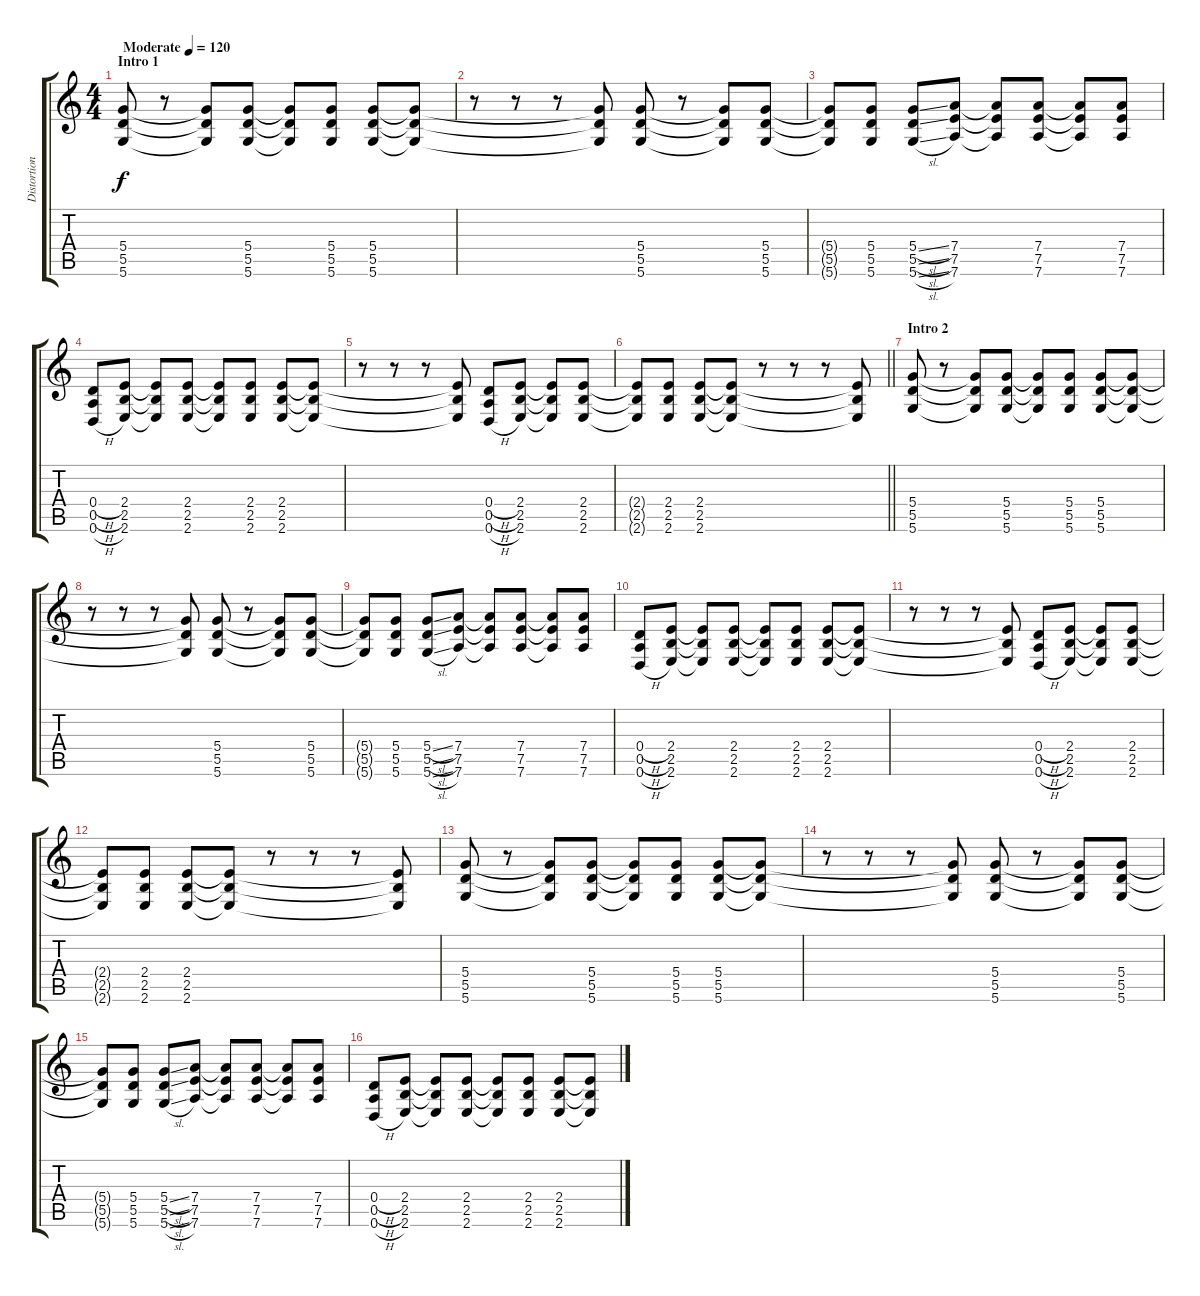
\track ("Distortion 1" "Distortion") {instrument distortionguitar}
\staff {score tabs}
\tuning (E4 B3 G3 D3 A2 D2) {hide}
\ts (4 4)
\section ("" "Intro 1")
\tempo (120 "Moderate")
\tempo 174
\tempo (120 "Moderate")
\clef g2
\ks c
(5.4 5.5 5.6).8{dy f instrument distortionguitar} r.8 (5.4{t} 5.5{t} 5.6{t}).8 (5.4 5.5 5.6).8 (5.4{t} 5.5{t} 5.6{t}).8 (5.4 5.5 5.6).8 (5.4 5.5 5.6).8 (5.4{t} 5.5{t} 5.6{t}).8 |
r.8 r.8 r.8 (5.4{t} 5.5{t} 5.6{t}).8 (5.4 5.5 5.6).8 r.8 (5.4{t} 5.5{t} 5.6{t}).8 (5.4 5.5 5.6).8 |
(5.4{t} 5.5{t} 5.6{t}).8 (5.4 5.5 5.6).8 (5.4{sl} 5.5{sl} 5.6{sl}).8 (7.4 7.5 7.6).8 (7.4{t} 7.5{t} 7.6{t}).8 (7.4 7.5 7.6).8 (7.4{t} 7.5{t} 7.6{t}).8 (7.4 7.5 7.6).8 |
(0.4{h} 0.5{h} 0.6{h}).8 (2.4 2.5 2.6).8 (2.4{t} 2.5{t} 2.6{t}).8 (2.4 2.5 2.6).8 (2.4{t} 2.5{t} 2.6{t}).8 (2.4 2.5 2.6).8 (2.4 2.5 2.6).8 (2.4{t} 2.5{t} 2.6{t}).8 |
r.8 r.8 r.8 (2.4{t} 2.5{t} 2.6{t}).8 (0.4{h} 0.5{h} 0.6{h}).8 (2.4 2.5 2.6).8 (2.4{t} 2.5{t} 2.6{t}).8 (2.4 2.5 2.6).8 |
\barLineRight lightlight
(2.4{t} 2.5{t} 2.6{t}).8 (2.4 2.5 2.6).8 (2.4 2.5 2.6).8 (2.4{t} 2.5{t} 2.6{t}).8 r.8 r.8 r.8 (2.4{t} 2.5{t} 2.6{t}).8 |
\section ("" "Intro 2")
(5.4 5.5 5.6).8 r.8 (5.4{t} 5.5{t} 5.6{t}).8 (5.4 5.5 5.6).8 (5.4{t} 5.5{t} 5.6{t}).8 (5.4 5.5 5.6).8 (5.4 5.5 5.6).8 (5.4{t} 5.5{t} 5.6{t}).8 |
r.8 r.8 r.8 (5.4{t} 5.5{t} 5.6{t}).8 (5.4 5.5 5.6).8 r.8 (5.4{t} 5.5{t} 5.6{t}).8 (5.4 5.5 5.6).8 |
(5.4{t} 5.5{t} 5.6{t}).8 (5.4 5.5 5.6).8 (5.4{sl} 5.5{sl} 5.6{sl}).8 (7.4 7.5 7.6).8 (7.4{t} 7.5{t} 7.6{t}).8 (7.4 7.5 7.6).8 (7.4{t} 7.5{t} 7.6{t}).8 (7.4 7.5 7.6).8 |
(0.4{h} 0.5{h} 0.6{h}).8 (2.4 2.5 2.6).8 (2.4{t} 2.5{t} 2.6{t}).8 (2.4 2.5 2.6).8 (2.4{t} 2.5{t} 2.6{t}).8 (2.4 2.5 2.6).8 (2.4 2.5 2.6).8 (2.4{t} 2.5{t} 2.6{t}).8 |
r.8 r.8 r.8 (2.4{t} 2.5{t} 2.6{t}).8 (0.4{h} 0.5{h} 0.6{h}).8 (2.4 2.5 2.6).8 (2.4{t} 2.5{t} 2.6{t}).8 (2.4 2.5 2.6).8 |
(2.4{t} 2.5{t} 2.6{t}).8 (2.4 2.5 2.6).8 (2.4 2.5 2.6).8 (2.4{t} 2.5{t} 2.6{t}).8 r.8 r.8 r.8 (2.4{t} 2.5{t} 2.6{t}).8 |
(5.4 5.5 5.6).8 r.8 (5.4{t} 5.5{t} 5.6{t}).8 (5.4 5.5 5.6).8 (5.4{t} 5.5{t} 5.6{t}).8 (5.4 5.5 5.6).8 (5.4 5.5 5.6).8 (5.4{t} 5.5{t} 5.6{t}).8 |
r.8 r.8 r.8 (5.4{t} 5.5{t} 5.6{t}).8 (5.4 5.5 5.6).8 r.8 (5.4{t} 5.5{t} 5.6{t}).8 (5.4 5.5 5.6).8 |
(5.4{t} 5.5{t} 5.6{t}).8 (5.4 5.5 5.6).8 (5.4{sl} 5.5{sl} 5.6{sl}).8 (7.4 7.5 7.6).8 (7.4{t} 7.5{t} 7.6{t}).8 (7.4 7.5 7.6).8 (7.4{t} 7.5{t} 7.6{t}).8 (7.4 7.5 7.6).8 |
(0.4{h} 0.5{h} 0.6{h}).8 (2.4 2.5 2.6).8 (2.4{t} 2.5{t} 2.6{t}).8 (2.4 2.5 2.6).8 (2.4{t} 2.5{t} 2.6{t}).8 (2.4 2.5 2.6).8 (2.4 2.5 2.6).8 (2.4{t} 2.5{t} 2.6{t}).8
